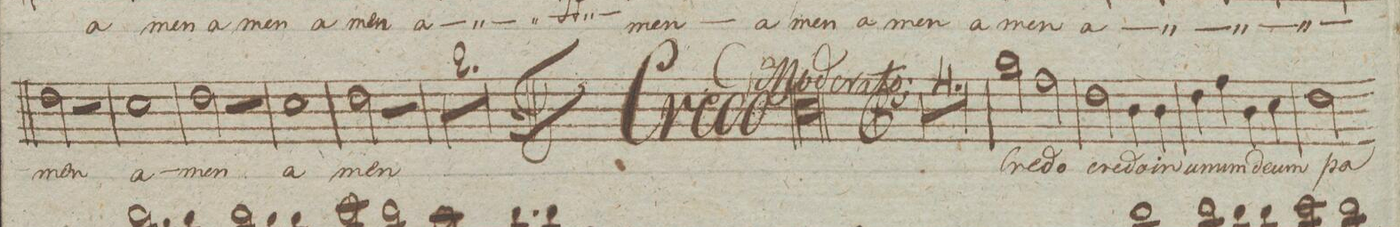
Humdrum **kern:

**kern	**text	**dynam
*I"Alto.	*	*
*clefC3	*	*
*k[]	*	*
*met(c|)	*	*
*M4/4	*	*
*2\right	*	*
1r	.	.
=2	=2	=2
1r	.	.
=3	=3	=3
1r	.	.
=4	=4	=4
1r	.	.
=5	=5	=5
2cc\	Cre-	.
2g\	-do	.
=6	=6	=6
2e\	cre-	.
4c\	-do	.
4c\	in	.
=7	=7	=7
4e\	u-	.
4g\	-num	.
4c\	de-	.
4d\	-um	.
=8	=8	=8
2e\	pat-	.
*-	*-	*-
